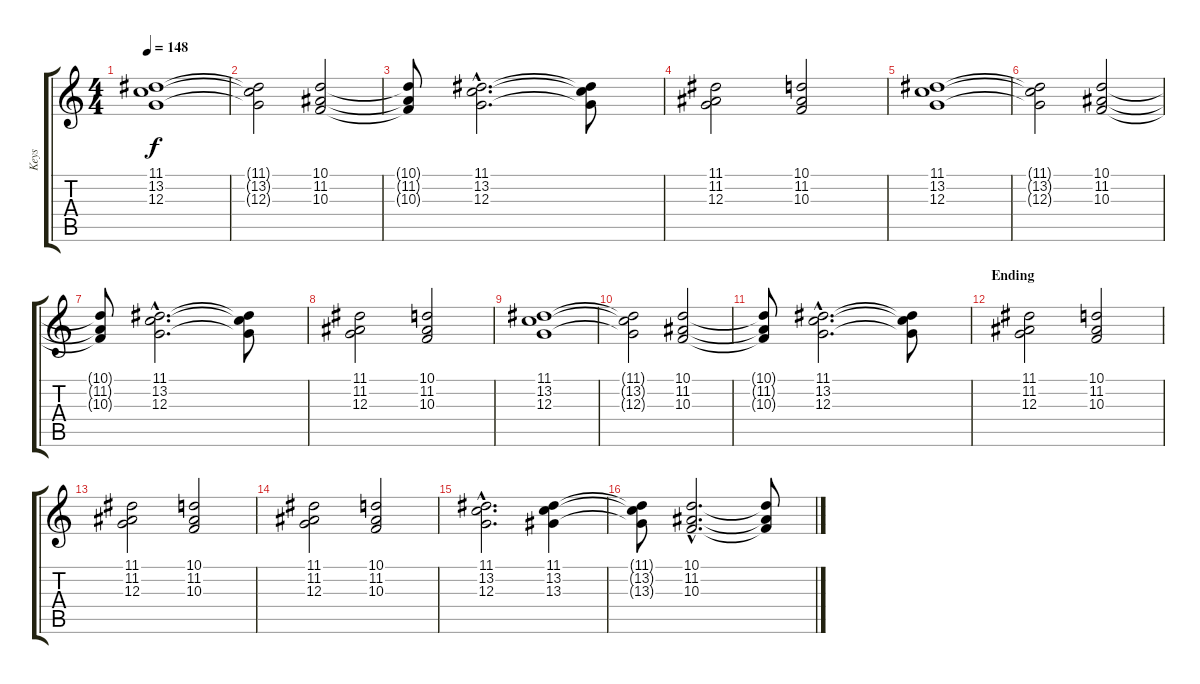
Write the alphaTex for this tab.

\track ("Keys" "Keys") {instrument stringensemble1}
\staff {score tabs}
\tuning (E4 B3 G3 D3 A2 E2) {hide}
\ts (4 4)
\tempo 148
\clef g2
\ks c
(11.1 13.2 12.3).1{dy f} |
(11.1{t} 13.2{t} 12.3{t}).2 (10.1 11.2 10.3).2 |
(10.1{t} 11.2{t} 10.3{t}).8 (11.1{hac} 13.2{hac} 12.3{hac}).2{d} (11.1{t} 13.2{t} 12.3{t}).8 |
(11.1 11.2 12.3).2 (10.1 11.2 10.3).2 |
(11.1 13.2 12.3).1 |
(11.1{t} 13.2{t} 12.3{t}).2 (10.1 11.2 10.3).2 |
(10.1{t} 11.2{t} 10.3{t}).8 (11.1{hac} 13.2{hac} 12.3{hac}).2{d} (11.1{t} 13.2{t} 12.3{t}).8 |
(11.1 11.2 12.3).2 (10.1 11.2 10.3).2 |
(11.1 13.2 12.3).1 |
(11.1{t} 13.2{t} 12.3{t}).2 (10.1 11.2 10.3).2 |
(10.1{t} 11.2{t} 10.3{t}).8 (11.1{hac} 13.2{hac} 12.3{hac}).2{d} (11.1{t} 13.2{t} 12.3{t}).8 |
\section ("" "Ending")
(11.1 11.2 12.3).2 (10.1 11.2 10.3).2 |
(11.1 11.2 12.3).2 (10.1 11.2 10.3).2 |
(11.1 11.2 12.3).2 (10.1 11.2 10.3).2 |
(11.1{hac} 13.2{hac} 12.3{hac}).2{d} (11.1 13.2 13.3).4 |
(11.1{t} 13.2{t} 13.3{t}).8 (10.1{hac} 11.2{hac} 10.3{hac}).2{d} (10.1{t} 11.2{t} 10.3{t}).8
